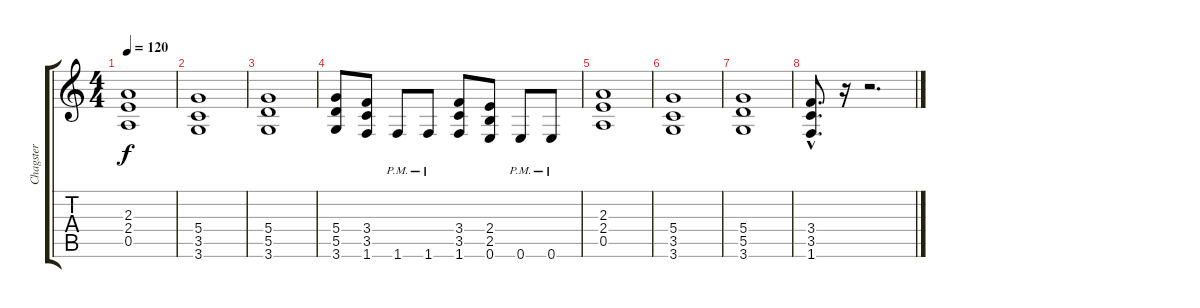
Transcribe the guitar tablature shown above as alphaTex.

\track ("Chagster" "Chagster") {instrument distortionguitar}
\staff {score tabs}
\tuning (E4 B3 G3 D3 A2 E2) {hide}
\ts (4 4)
\tempo 120
\clef g2
\ks c
(2.3 2.4 0.5).1{dy f} |
(5.4 3.5 3.6).1 |
(5.4 5.5 3.6).1 |
(5.4 5.5 3.6).8 (3.4 3.5 1.6).8 1.6{pm}.8 1.6{pm}.8 (3.4 3.5 1.6).8 (2.4 2.5 0.6).8 0.6{pm}.8 0.6{pm}.8 |
(2.3 2.4 0.5).1 |
(5.4 3.5 3.6).1 |
(5.4 5.5 3.6).1 |
(3.4{hac} 3.5{hac} 1.6{hac}).8{d} r.16 r.2{d}
